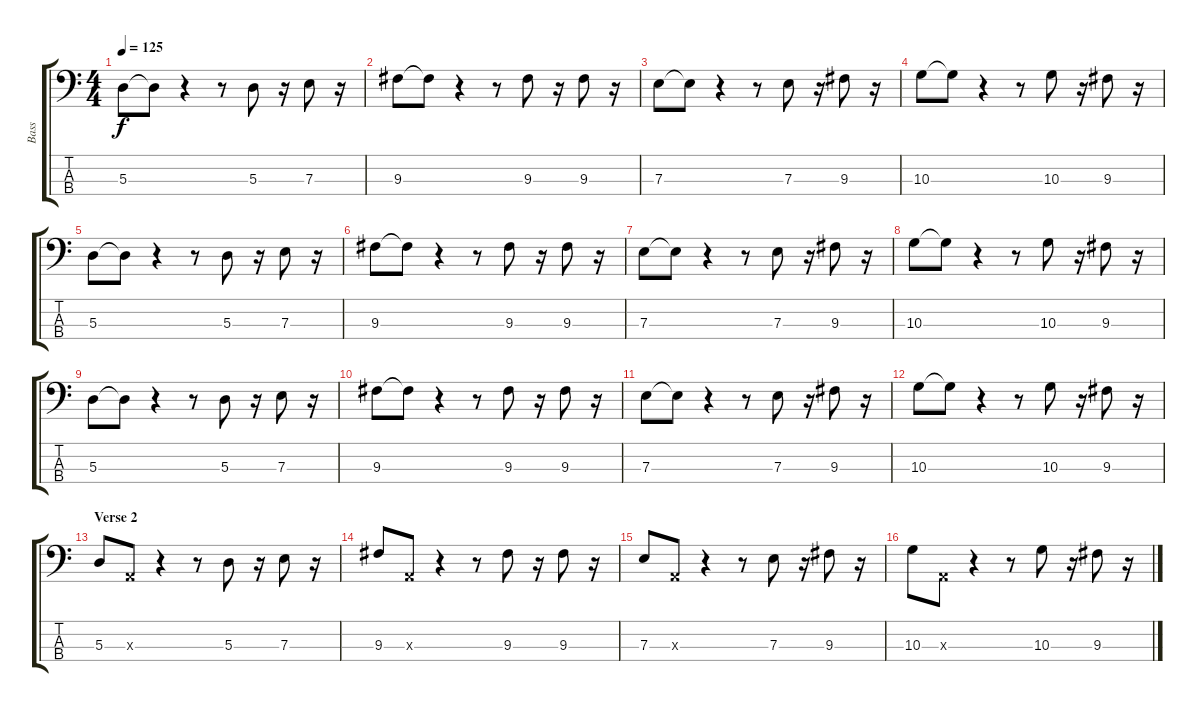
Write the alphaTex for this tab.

\track ("Bass" "Bass") {instrument electricbassfinger}
\staff {score tabs}
\tuning (G2 D2 A1 E1) {hide}
\ts (4 4)
\tempo 125
\clef f4
\ks c
5.3.8{dy f} 5.3{t}.8 r.4 r.8 5.3.8 r.16 7.3.8 r.16 |
9.3.8 9.3{t}.8 r.4 r.8 9.3.8 r.16 9.3.8 r.16 |
7.3.8 7.3{t}.8 r.4 r.8 7.3.8 r.16 9.3.8 r.16 |
10.3.8 10.3{t}.8 r.4 r.8 10.3.8 r.16 9.3.8 r.16 |
5.3.8 5.3{t}.8 r.4 r.8 5.3.8 r.16 7.3.8 r.16 |
9.3.8 9.3{t}.8 r.4 r.8 9.3.8 r.16 9.3.8 r.16 |
7.3.8 7.3{t}.8 r.4 r.8 7.3.8 r.16 9.3.8 r.16 |
10.3.8 10.3{t}.8 r.4 r.8 10.3.8 r.16 9.3.8 r.16 |
5.3.8 5.3{t}.8 r.4 r.8 5.3.8 r.16 7.3.8 r.16 |
9.3.8 9.3{t}.8 r.4 r.8 9.3.8 r.16 9.3.8 r.16 |
7.3.8 7.3{t}.8 r.4 r.8 7.3.8 r.16 9.3.8 r.16 |
10.3.8 10.3{t}.8 r.4 r.8 10.3.8 r.16 9.3.8 r.16 |
\section ("" "Verse 2")
5.3.8 0.3{x}.8 r.4 r.8 5.3.8 r.16 7.3.8 r.16 |
9.3.8 0.3{x}.8 r.4 r.8 9.3.8 r.16 9.3.8 r.16 |
7.3.8 0.3{x}.8 r.4 r.8 7.3.8 r.16 9.3.8 r.16 |
10.3.8 0.3{x}.8 r.4 r.8 10.3.8 r.16 9.3.8 r.16
